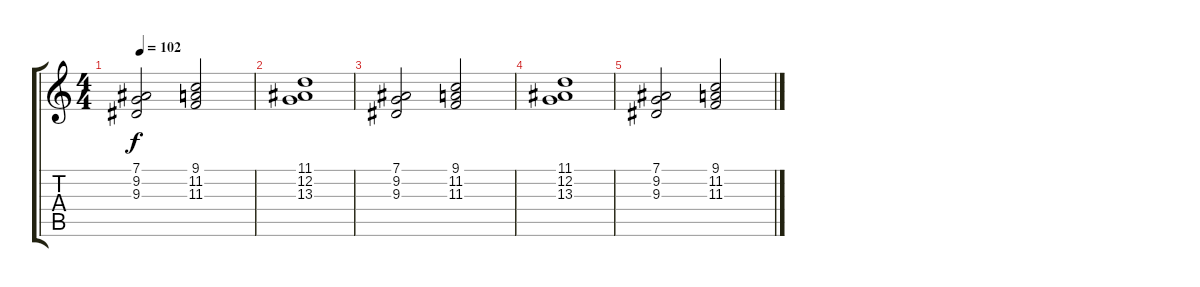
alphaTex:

\track "" {instrument churchorgan}
\staff {score tabs}
\tuning (Eb4 Bb3 Gb3 Db3 Ab2 Eb2) {hide}
\ts (4 4)
\tempo 102
\clef g2
\ks c
(7.1 9.2 9.3).2{dy f} (9.1 11.2 11.3).2 |
(11.1 12.2 13.3).1 |
(7.1 9.2 9.3).2 (9.1 11.2 11.3).2 |
(11.1 12.2 13.3).1 |
(7.1 9.2 9.3).2 (9.1 11.2 11.3).2
